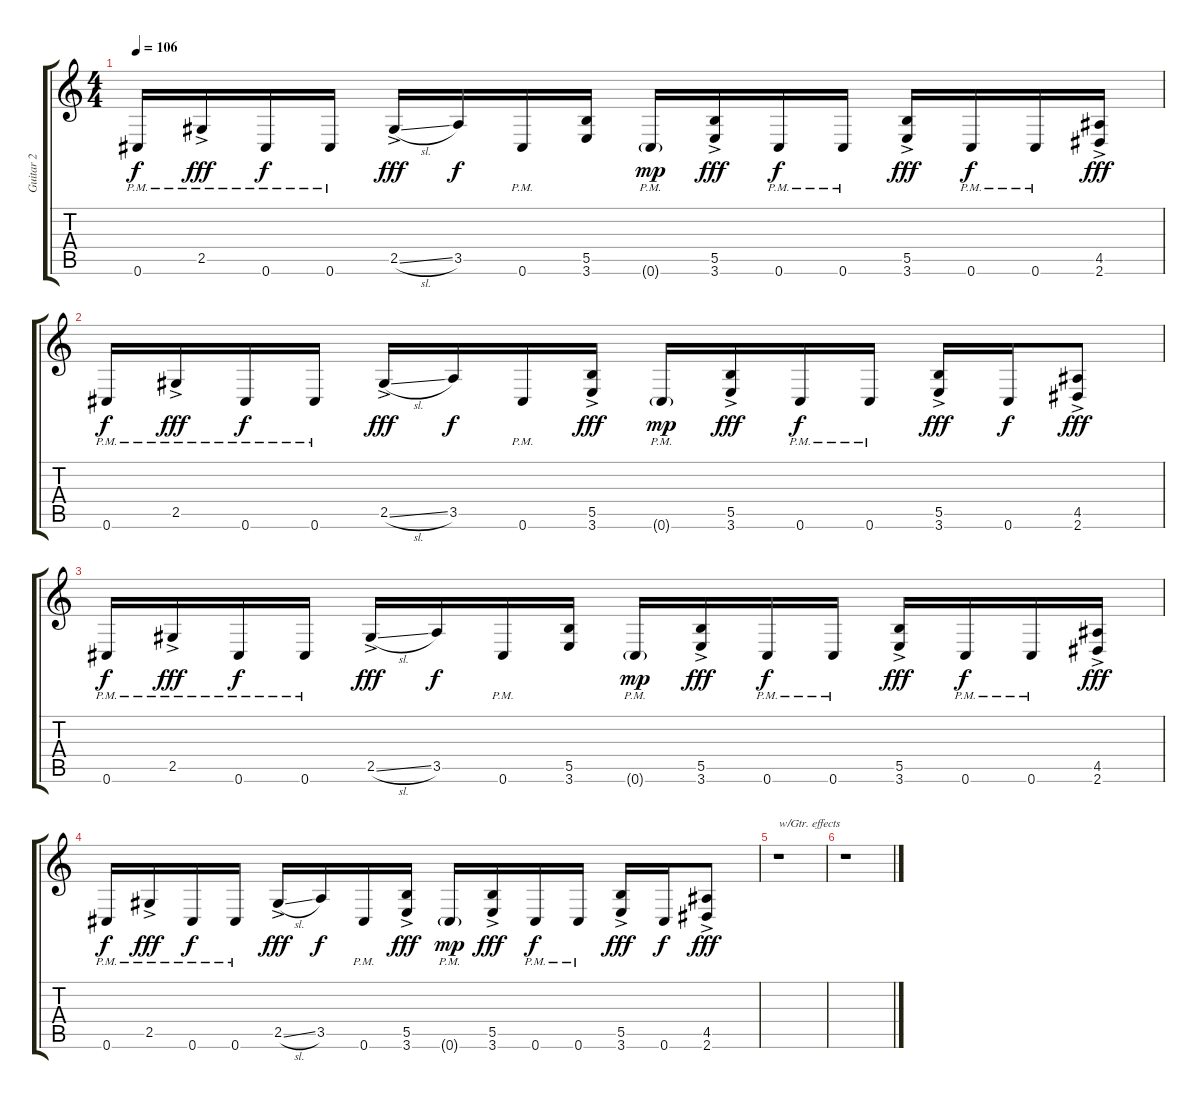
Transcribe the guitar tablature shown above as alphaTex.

\track ("Guitar 2" "Guitar 2") {instrument electricguitarjazz}
\staff {score tabs}
\tuning (Db4 Ab3 E3 B2 Gb2 Db2) {hide}
\ts (4 4)
\tempo 106
\clef g2
\ks c
0.6{pm}.16{dy f} 2.5{ac pm}.16{dy fff} 0.6{pm}.16{dy f} 0.6{pm}.16 2.5{sl ac}.16{dy fff} 3.5.16{dy f} 0.6{pm}.16 (5.5 3.6).16 0.6{g pm}.16{dy mp} (5.5{ac} 3.6{ac}).16{dy fff} 0.6{pm}.16{dy f} 0.6{pm}.16 (5.5{ac} 3.6{ac}).16{dy fff} 0.6{pm}.16{dy f} 0.6{pm}.16 (4.5{ac} 2.6{ac}).16{dy fff} |
0.6{pm}.16{dy f} 2.5{ac pm}.16{dy fff} 0.6{pm}.16{dy f} 0.6{pm}.16 2.5{sl ac}.16{dy fff} 3.5.16{dy f} 0.6{pm}.16 (5.5{ac} 3.6{ac}).16{dy fff} 0.6{g pm}.16{dy mp} (5.5{ac} 3.6{ac}).16{dy fff} 0.6{pm}.16{dy f} 0.6{pm}.16 (5.5{ac} 3.6{ac}).16{dy fff} 0.6.16{dy f} (4.5{ac} 2.6{ac}).8{dy fff} |
0.6{pm}.16{dy f} 2.5{ac pm}.16{dy fff} 0.6{pm}.16{dy f} 0.6{pm}.16 2.5{sl ac}.16{dy fff} 3.5.16{dy f} 0.6{pm}.16 (5.5 3.6).16 0.6{g pm}.16{dy mp} (5.5{ac} 3.6{ac}).16{dy fff} 0.6{pm}.16{dy f} 0.6{pm}.16 (5.5{ac} 3.6{ac}).16{dy fff} 0.6{pm}.16{dy f} 0.6{pm}.16 (4.5{ac} 2.6{ac}).16{dy fff} |
0.6{pm}.16{dy f} 2.5{ac pm}.16{dy fff} 0.6{pm}.16{dy f} 0.6{pm}.16 2.5{sl ac}.16{dy fff} 3.5.16{dy f} 0.6{pm}.16 (5.5{ac} 3.6{ac}).16{dy fff} 0.6{g pm}.16{dy mp} (5.5{ac} 3.6{ac}).16{dy fff} 0.6{pm}.16{dy f} 0.6{pm}.16 (5.5{ac} 3.6{ac}).16{dy fff} 0.6.16{dy f} (4.5{ac} 2.6{ac}).8{dy fff} |
r.1{txt "w/Gtr. effects"} |
r.1
